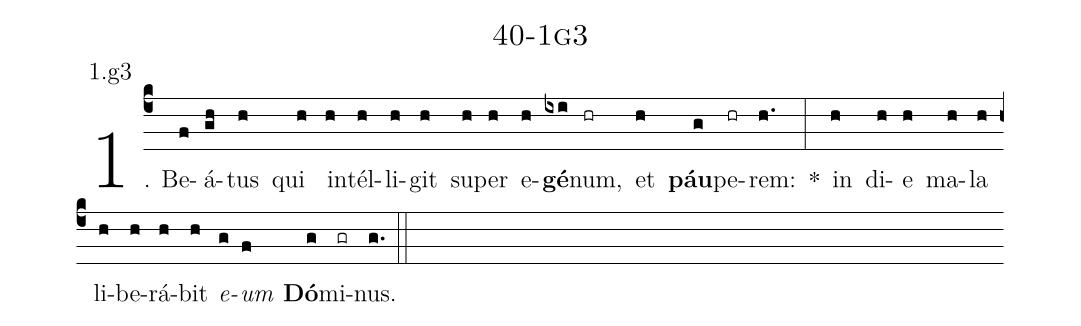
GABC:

name: 40-1g3;
annotation: 1.g3;
%%
(c4)1. Be(f)á(gh)tus(h) qui(h) in(h)tél(h)li(h)git(h) su(h)per(h) e(h)<b>gé</b>(ixi)num,(hr) et(h) <b>páu</b>(g)pe(hr)rem:(h.) *(:) in(h) di(h)e(h) ma(h)la(h) li(h)be(h)rá(h)bit(h) <i>e</i>(g)<i>um</i>(f) <b>Dó</b>(g)mi(gr)nus.(g.) (::)
